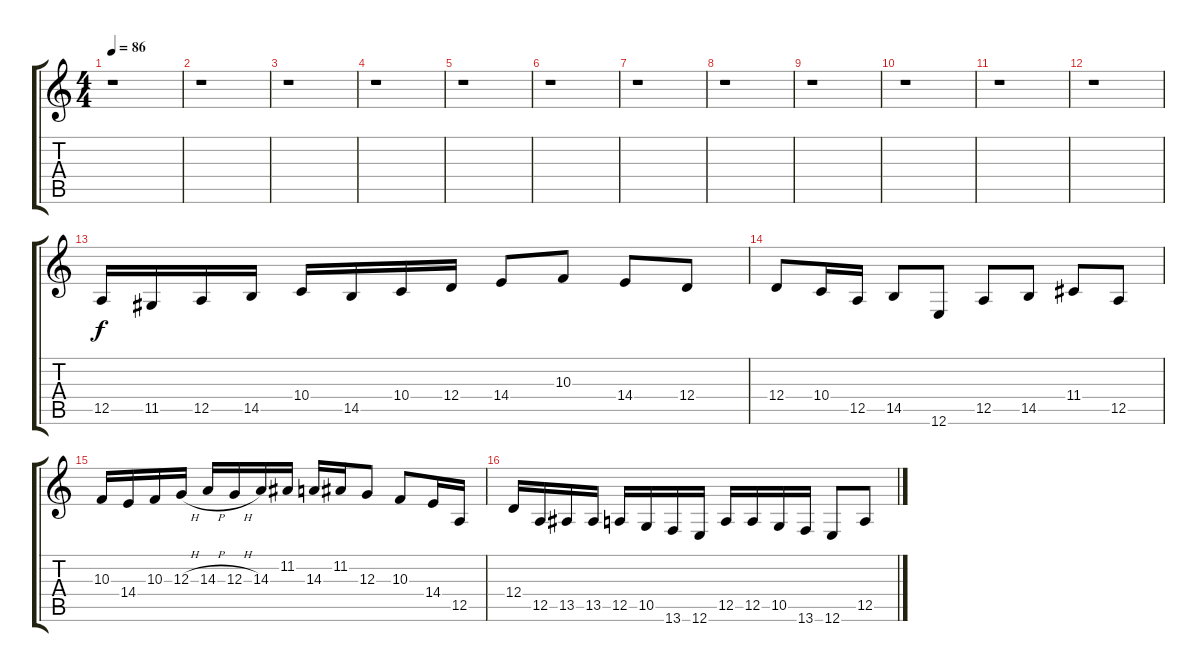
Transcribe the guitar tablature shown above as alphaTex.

\track "" {instrument cello}
\staff {score tabs}
\tuning (E4 B3 G3 D3 A2 E2) {hide}
\ts (4 4)
\tempo 86
\clef g2
\ks c
r.1{dy f} |
r.1 |
r.1 |
r.1 |
r.1 |
r.1 |
r.1 |
r.1 |
r.1 |
r.1 |
r.1 |
r.1 |
12.5.16 11.5.16 12.5.16 14.5.16 10.4.16 14.5.16 10.4.16 12.4.16 14.4.8 10.3.8 14.4.8 12.4.8 |
12.4.8 10.4.16 12.5.16 14.5.8 12.6.8 12.5.8 14.5.8 11.4.8 12.5.8 |
10.3.16 14.4.16 10.3.16 12.3{h}.16 14.3{h}.16 12.3{h}.16 14.3.16 11.2.16 14.3.16 11.2.16 12.3.8 10.3.8 14.4.16 12.5.16 |
12.4.16 12.5.16 13.5.16 13.5.16 12.5.16 10.5.16 13.6.16 12.6.16 12.5.16 12.5.16 10.5.16 13.6.16 12.6.8 12.5.8
